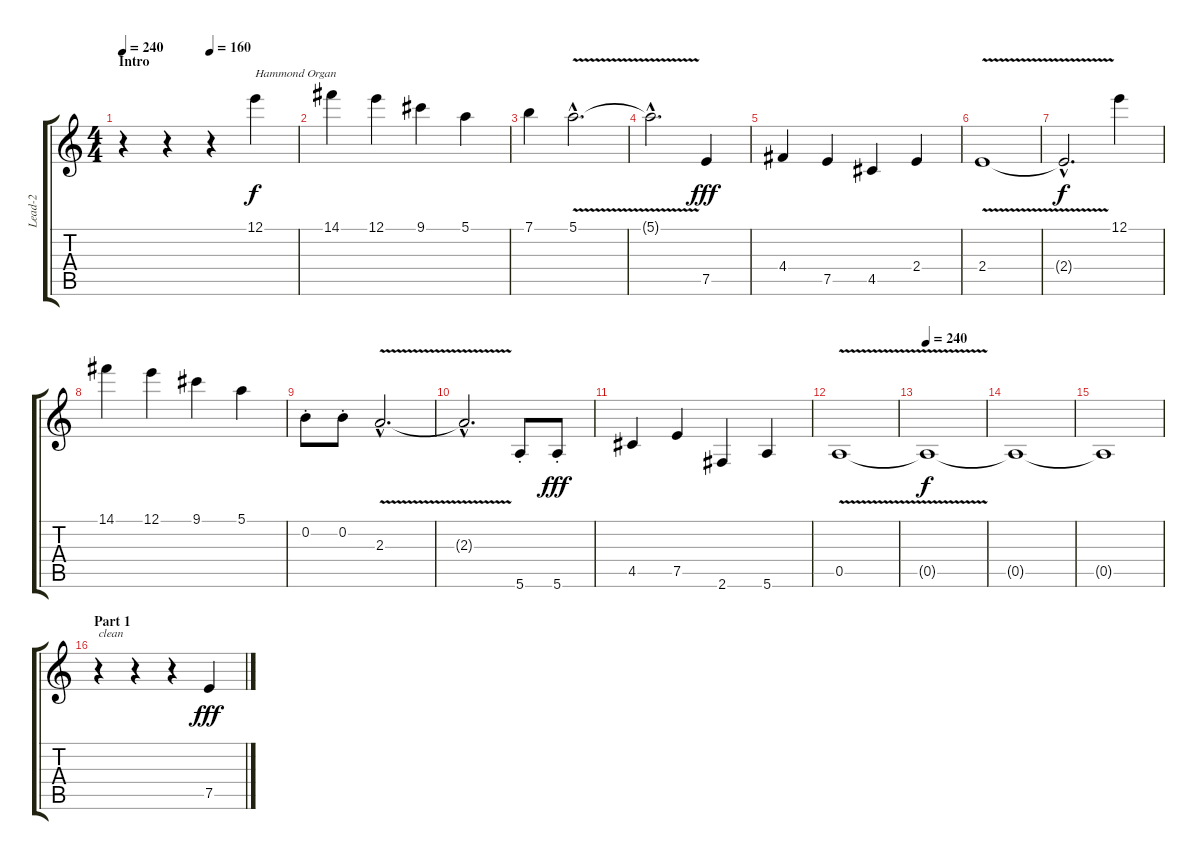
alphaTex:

\track ("Lead-2" "Lead-2") {instrument acousticguitarnylon}
\staff {score tabs}
\tuning (E4 B3 G3 D3 A2 E2) {hide}
\ts (4 4)
\section ("" "Intro")
\tempo 240
\tempo (160 0.5)
\tempo 240
\clef g2
\ks c
r.4{dy f instrument acousticguitarnylon} r.4 r.4{volume 10 balance 16 instrument drawbarorgan} 12.1.4{txt "Hammond Organ"} |
14.1.4 12.1.4 9.1.4 5.1.4 |
7.1.4 5.1{v hac}.2{d} |
5.1{hac t}.2{d} 7.5.4{dy fff} |
4.4.4 7.5.4 4.5.4 2.4.4 |
2.4{v}.1 |
2.4{hac t}.2{d dy f} 12.1.4 |
14.1.4 12.1.4 9.1.4 5.1.4 |
0.2{st}.8 0.2{st}.8 2.3{v hac}.2{d} |
2.3{hac t}.2{d} 5.6{st}.8 5.6{st}.8{dy fff} |
4.5.4 7.5.4 2.6.4 5.6.4 |
0.5{v}.1 |
\tempo 240
0.5{t}.1{dy f} |
0.5{t}.1 |
0.5{t}.1 |
\section ("" "Part 1")
r.4{txt "clean" volume 16 balance 6 instrument electricguitarclean} r.4 r.4 7.5.4{dy fff}
